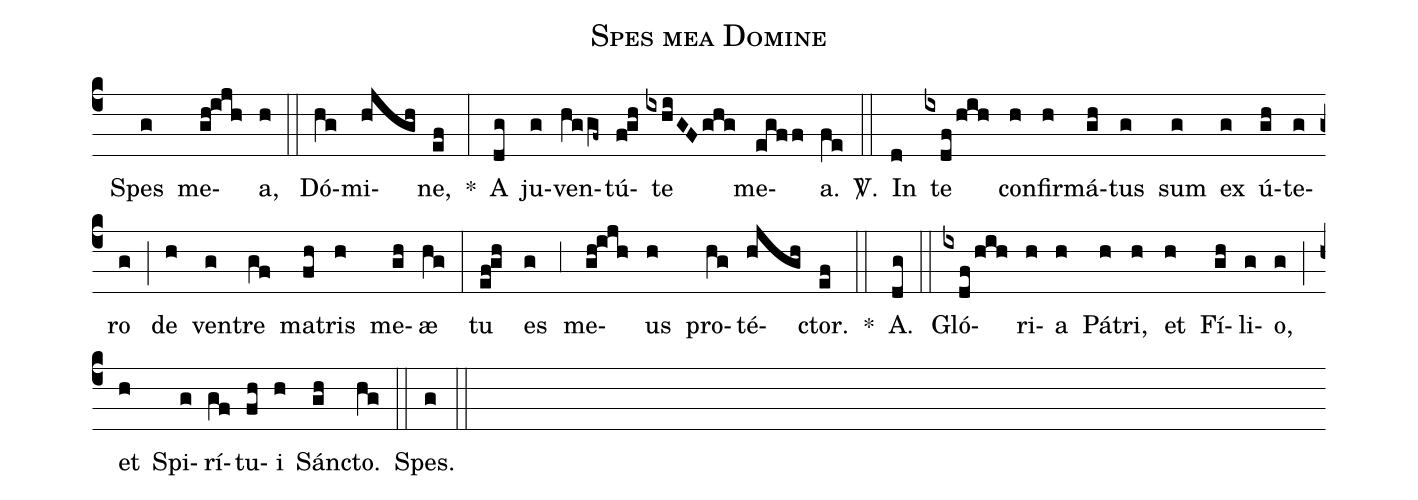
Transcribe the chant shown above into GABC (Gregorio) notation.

name:Spes mea Domine;
office-part:Responsorium;
mode:4;
%%
(c4) () Spes(g) me(gh!ijh)a,(h) (::) Dó(hg)mi(hjgh)ne,(ef) *(:) A(dg) ju(g)ven(hggf~)tú(f!gh)te(ixhiGFghg) me(egff)a.(fe) <sp>V/</sp>.(::) In(d) te(ixdf/hih) con(h)fir(h)má(gh)tus(g) sum(g) ex(g) ú(gh)te(g)ro(g) (;) de(h) ven(g)tre(gf) ma(fh)tris(h) me(gh)æ(hg) (:) tu(ef!gh) es(g) (;3) me(gh!ijh)us(h) pro(hg)té(hjgh)ctor.(ef) *(::) A.(dg) (::) Gló(ixdf/hih)ri(h)a(h) Pá(h)tri,(h) et(h) Fí(gh)li(g)o,(g) (;) et(h) Spi(g)rí(gf)tu(fh)i(h) Sán(gh)cto.(hg) (::) Spes.(g) (::)
